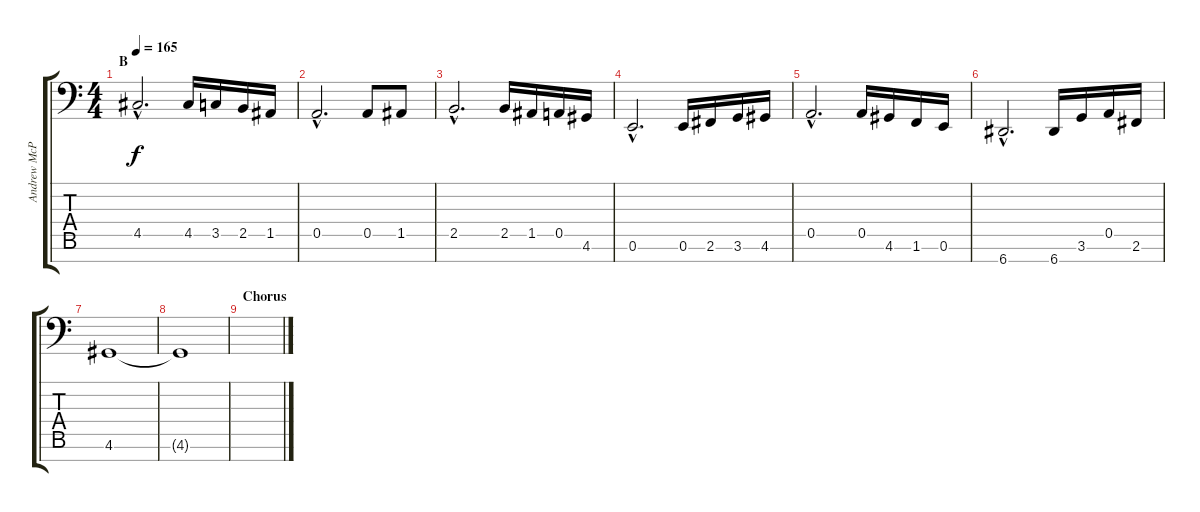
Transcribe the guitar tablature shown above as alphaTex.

\track ("Andrew McPauls (Keyb)" "Andrew McP") {instrument stringensemble1}
\staff {score tabs}
\tuning (E4 B3 G3 D3 A2 E2 A1) {hide}
\ts (4 4)
\section ("" "B")
\tempo 165
\clef f4
\ks c
4.5{hac}.2{d dy f} 4.5.16 3.5.16 2.5.16 1.5.16 |
0.5{hac}.2{d} 0.5.8 1.5.8 |
2.5{hac}.2{d} 2.5.16 1.5.16 0.5.16 4.6.16 |
0.6{hac}.2{d} 0.6.16 2.6.16 3.6.16 4.6.16 |
0.5{hac}.2{d} 0.5.16 4.6.16 1.6.16 0.6.16 |
6.7{hac}.2{d} 6.7.16 3.6.16 0.5.16 2.6.16 |
4.6.1 |
4.6{t}.1 |
\section ("" "Chorus")
